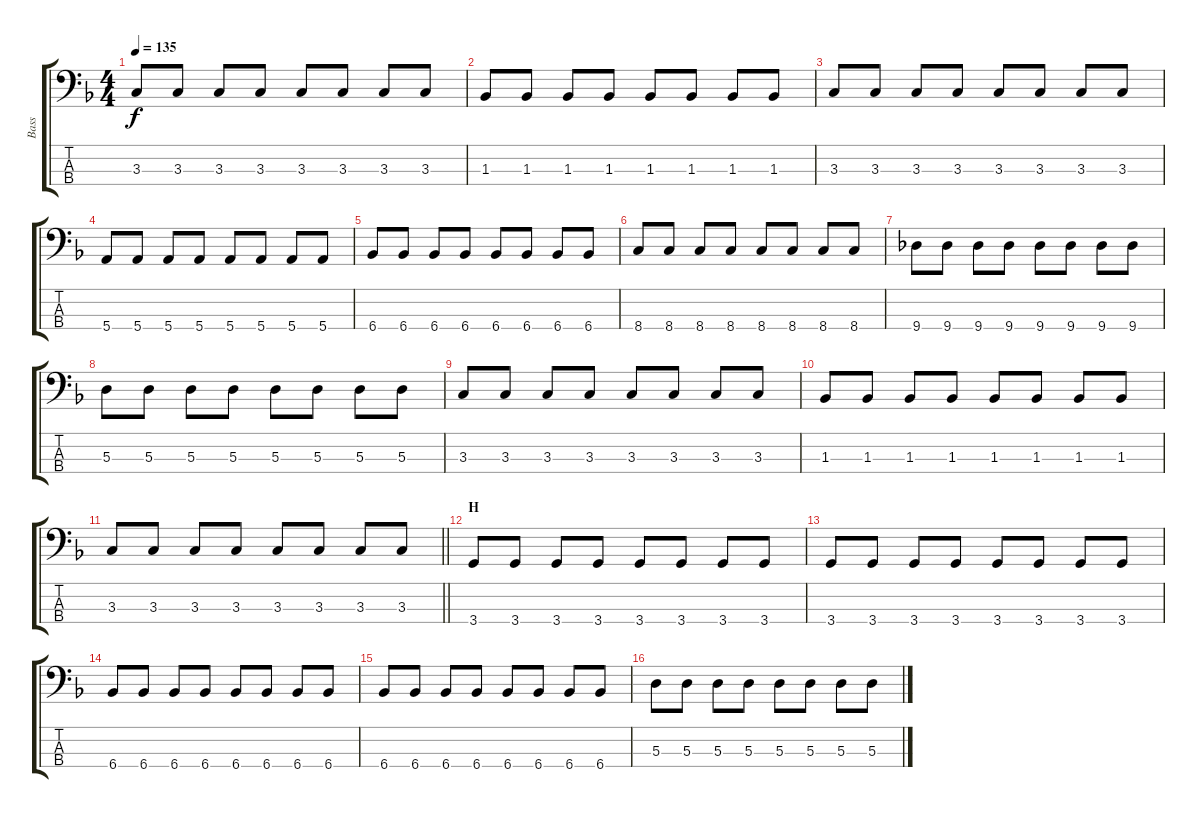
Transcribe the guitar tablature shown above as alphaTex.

\track ("Bass" "Bass") {instrument electricbassfinger}
\staff {score tabs}
\tuning (G2 D2 A1 E1) {hide}
\ts (4 4)
\tempo 135
\clef f4
\ks f
3.3.8{dy f} 3.3.8 3.3.8 3.3.8 3.3.8 3.3.8 3.3.8 3.3.8 |
1.3.8 1.3.8 1.3.8 1.3.8 1.3.8 1.3.8 1.3.8 1.3.8 |
3.3.8 3.3.8 3.3.8 3.3.8 3.3.8 3.3.8 3.3.8 3.3.8 |
5.4.8 5.4.8 5.4.8 5.4.8 5.4.8 5.4.8 5.4.8 5.4.8 |
6.4.8 6.4.8 6.4.8 6.4.8 6.4.8 6.4.8 6.4.8 6.4.8 |
8.4.8 8.4.8 8.4.8 8.4.8 8.4.8 8.4.8 8.4.8 8.4.8 |
9.4.8 9.4.8 9.4.8 9.4.8 9.4.8 9.4.8 9.4.8 9.4.8 |
5.3.8 5.3.8 5.3.8 5.3.8 5.3.8 5.3.8 5.3.8 5.3.8 |
3.3.8 3.3.8 3.3.8 3.3.8 3.3.8 3.3.8 3.3.8 3.3.8 |
1.3.8 1.3.8 1.3.8 1.3.8 1.3.8 1.3.8 1.3.8 1.3.8 |
\barLineRight lightlight
3.3.8 3.3.8 3.3.8 3.3.8 3.3.8 3.3.8 3.3.8 3.3.8 |
\section ("" "H")
3.4.8 3.4.8 3.4.8 3.4.8 3.4.8 3.4.8 3.4.8 3.4.8 |
3.4.8 3.4.8 3.4.8 3.4.8 3.4.8 3.4.8 3.4.8 3.4.8 |
6.4.8 6.4.8 6.4.8 6.4.8 6.4.8 6.4.8 6.4.8 6.4.8 |
6.4.8 6.4.8 6.4.8 6.4.8 6.4.8 6.4.8 6.4.8 6.4.8 |
5.3.8 5.3.8 5.3.8 5.3.8 5.3.8 5.3.8 5.3.8 5.3.8
